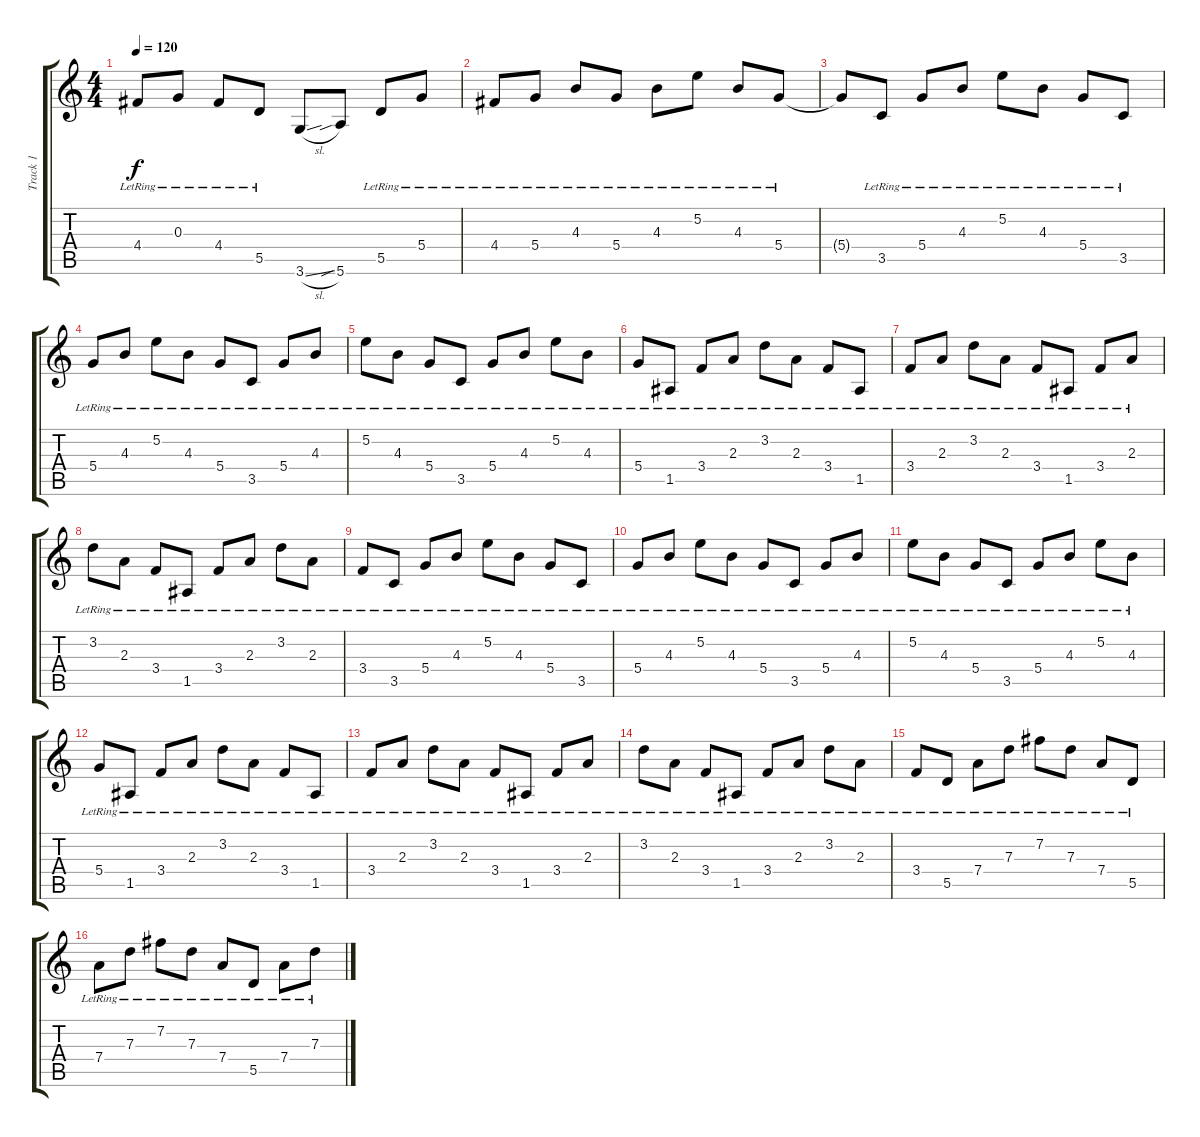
\track ("Track 1" "Track 1") {instrument acousticguitarsteel}
\staff {score tabs}
\tuning (E4 B3 G3 D3 A2 E2) {hide}
\ts (4 4)
\tempo 120
\clef g2
\ks c
4.4{lr}.8{dy f} 0.3{lr}.8 4.4{lr}.8 5.5{lr}.8 3.6{sl}.8 5.6{sib}.8 5.5{lr}.8 5.4{lr}.8 |
4.4{lr}.8 5.4{lr}.8 4.3{lr}.8 5.4{lr}.8 4.3{lr}.8 5.2{lr}.8 4.3{lr}.8 5.4{lr}.8 |
5.4{t}.8 3.5{lr}.8 5.4{lr}.8 4.3{lr}.8 5.2{lr}.8 4.3{lr}.8 5.4{lr}.8 3.5{lr}.8 |
5.4{lr}.8 4.3{lr}.8 5.2{lr}.8 4.3{lr}.8 5.4{lr}.8 3.5{lr}.8 5.4{lr}.8 4.3{lr}.8 |
5.2{lr}.8 4.3{lr}.8 5.4{lr}.8 3.5{lr}.8 5.4{lr}.8 4.3{lr}.8 5.2{lr}.8 4.3{lr}.8 |
5.4{lr}.8 1.5{lr}.8 3.4{lr}.8 2.3{lr}.8 3.2{lr}.8 2.3{lr}.8 3.4{lr}.8 1.5{lr}.8 |
3.4{lr}.8 2.3{lr}.8 3.2{lr}.8 2.3{lr}.8 3.4{lr}.8 1.5{lr}.8 3.4{lr}.8 2.3{lr}.8 |
3.2{lr}.8 2.3{lr}.8 3.4{lr}.8 1.5{lr}.8 3.4{lr}.8 2.3{lr}.8 3.2{lr}.8 2.3{lr}.8 |
3.4{lr}.8 3.5{lr}.8 5.4{lr}.8 4.3{lr}.8 5.2{lr}.8 4.3{lr}.8 5.4{lr}.8 3.5{lr}.8 |
5.4{lr}.8 4.3{lr}.8 5.2{lr}.8 4.3{lr}.8 5.4{lr}.8 3.5{lr}.8 5.4{lr}.8 4.3{lr}.8 |
5.2{lr}.8 4.3{lr}.8 5.4{lr}.8 3.5{lr}.8 5.4{lr}.8 4.3{lr}.8 5.2{lr}.8 4.3{lr}.8 |
5.4{lr}.8 1.5{lr}.8 3.4{lr}.8 2.3{lr}.8 3.2{lr}.8 2.3{lr}.8 3.4{lr}.8 1.5{lr}.8 |
3.4{lr}.8 2.3{lr}.8 3.2{lr}.8 2.3{lr}.8 3.4{lr}.8 1.5{lr}.8 3.4{lr}.8 2.3{lr}.8 |
3.2{lr}.8 2.3{lr}.8 3.4{lr}.8 1.5{lr}.8 3.4{lr}.8 2.3{lr}.8 3.2{lr}.8 2.3{lr}.8 |
3.4{lr}.8 5.5{lr}.8 7.4{lr}.8 7.3{lr}.8 7.2{lr}.8 7.3{lr}.8 7.4{lr}.8 5.5{lr}.8 |
7.4{lr}.8 7.3{lr}.8 7.2{lr}.8 7.3{lr}.8 7.4{lr}.8 5.5{lr}.8 7.4{lr}.8 7.3{lr}.8
